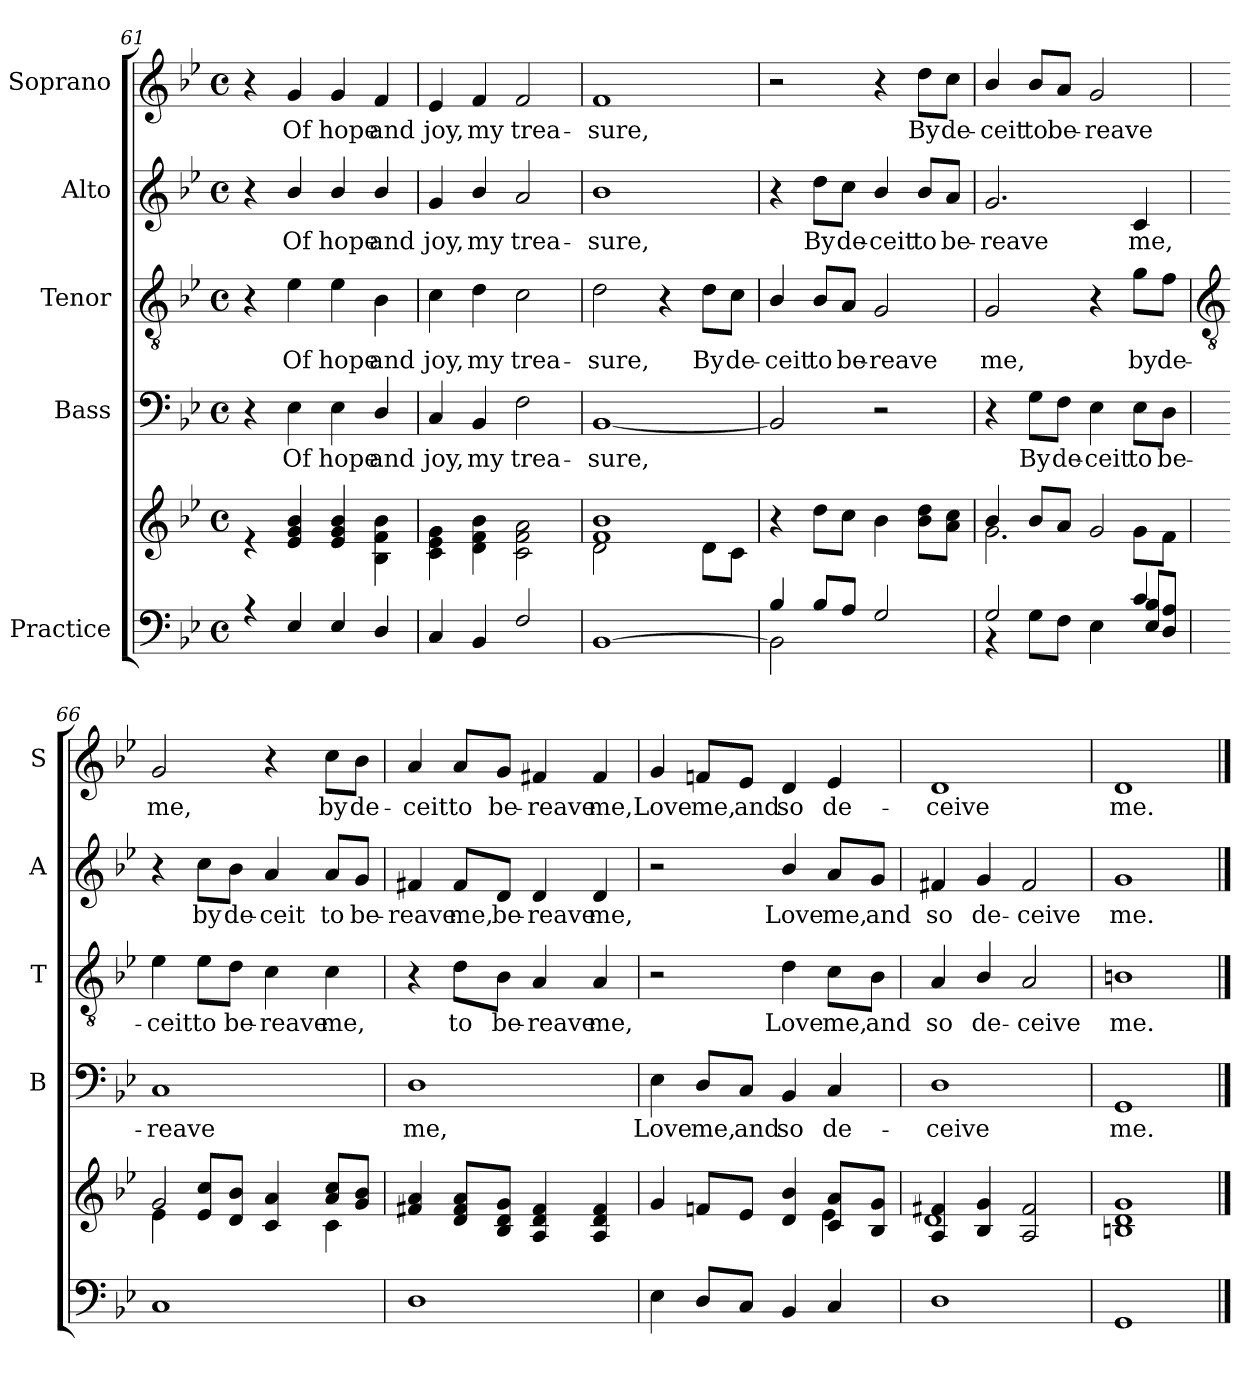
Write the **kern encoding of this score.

**kern	**kern	**kern	**text	**kern	**text	**kern	**text	**kern	**text
*part5	*part5	*part4	*part4	*part3	*part3	*part2	*part2	*part1	*part1
*staff6	*staff5	*staff4	*staff4	*staff3	*staff3	*staff2	*staff2	*staff1	*staff1
*I"Practice	*	*I"Bass	*	*I"Tenor	*	*I"Alto	*	*I"Soprano	*
*	*	*I'B	*	*I'T	*	*I'A	*	*I'S	*
*clefF4	*clefG2	*clefF4	*	*clefGv2	*	*clefG2	*	*clefG2	*
*k[b-e-]	*k[b-e-]	*k[b-e-]	*	*k[b-e-]	*	*k[b-e-]	*	*k[b-e-]	*
*B-:	*B-:	*B-:	*	*B-:	*	*B-:	*	*B-:	*
*M4/4	*M4/4	*M4/4	*	*M4/4	*	*M4/4	*	*M4/4	*
*met(c)	*met(c)	*met(c)	*	*met(c)	*	*met(c)	*	*met(c)	*
=61	=61	=61	=61	=61	=61	=61	=61	=61	=61
*^	*^	*	*	*	*	*	*	*	*
4r	1ryy	1ryy	4r	4r	.	4r	.	4r	.	4r	.
!	!	!	!	!	!LO:LY:b	!	!LO:LY:b	!	!LO:LY:b	!	!LO:LY:b
4E-	.	.	4e-/ 4g/ 4b-/	4E-	Of	4e-	Of	4b-/	Of	4g	Of
!	!	!	!	!	!LO:LY:b	!	!LO:LY:b	!	!LO:LY:b	!	!LO:LY:b
4E-	.	.	4e-/ 4g/ 4b-/	4E-	hope	4e-	hope	4b-/	hope	4g	hope
!	!	!	!	!	!LO:LY:b	!	!LO:LY:b	!	!LO:LY:b	!	!LO:LY:b
4D/	.	.	4B- 4f 4b-	4D/	and	4B-	and	4b-/	and	4f	and
=62	=62	=62	=62	=62	=62	=62	=62	=62	=62	=62	=62
!	!	!	!	!	!LO:LY:b	!	!LO:LY:b	!	!LO:LY:b	!	!LO:LY:b
4C/	1ryy	1ryy	4c 4e- 4g	4C/	joy,	4c	joy,	4g	joy,	4e-	joy,
!	!	!	!	!	!LO:LY:b	!	!LO:LY:b	!	!LO:LY:b	!	!LO:LY:b
4BB-	.	.	4d 4f 4b-	4BB-	my	4d	my	4b-/	my	4f	my
!	!	!	!	!	!LO:LY:b	!	!LO:LY:b	!	!LO:LY:b	!	!LO:LY:b
2F	.	.	2c 2f 2a	2F	trea-	2c	trea-	2a	trea-	2f	trea-
=63	=63	=63	=63	=63	=63	=63	=63	=63	=63	=63	=63
*	*	*	*^	*	*	*	*	*	*	*	*
!	!	!	!	!	!	!LO:LY:b	!	!LO:LY:b	!	!LO:LY:b	!	!LO:LY:b
2ryy	[1BB-\	1ryy	1f 1b-	2d\	[1BB-	-sure,	2d	-sure,	1b-	-sure,	1f	-sure,
4ryy	.	.	.	4ryy	.	.	4r	.	.	.	.	.
!	!	!	!	!	!	!	!	!LO:LY:b	!	!	!	!
4ryy	.	.	.	8d\L	.	.	8d\L	By	.	.	.	.
!	!	!	!	!	!	!	!	!LO:LY:b	!	!	!	!
.	.	.	.	8c\J	.	.	8c\J	de-	.	.	.	.
=64	=64	=64	=64	=64	=64	=64	=64	=64	=64	=64	=64	=64
!	!	!	!	!	!	!	!	!LO:LY:b	!	!	!	!
*	*	*	*v	*v	*	*	*	*	*	*	*	*
4B-/	2BB-\]	2ryy	4r	2BB-]	.	4B-/	-ceit	4r	.	2r	.
!	!	!	!	!	!	!	!LO:LY:b	!	!LO:LY:b	!	!
8B-/L	.	.	8ddL	.	.	8B-/L	to	8dd\L	By	.	.
!	!	!	!	!	!	!	!LO:LY:b	!	!LO:LY:b	!	!
8A/J	.	.	8ccJ	.	.	8A/J	be-	8cc\J	de-	.	.
!	!	!	!	!	!	!	!LO:LY:b	!	!LO:LY:b	!	!
2G/	2ryy	4ryy	4b-\	2r	.	2G	-reave	4b-/	-ceit	4r	.
!	!	!	!	!	!	!	!	!	!LO:LY:b	!	!LO:LY:b
.	.	4ryy	8b-\ 8dd\L	.	.	.	.	8b-/L	to	8dd\L	By
!	!	!	!	!	!	!	!	!	!LO:LY:b	!	!LO:LY:b
.	.	.	8a\ 8cc\J	.	.	.	.	8a/J	be-	8cc\J	de-
=65	=65	=65	=65	=65	=65	=65	=65	=65	=65	=65	=65
!	!	!	!	!	!	!	!LO:LY:b	!	!LO:LY:b	!	!LO:LY:b
2G/	4r	4b-/	2.g\	4r	.	2G	me,	2.g	-reave	4b-/	-ceit
!	!	!	!	!	!LO:LY:b	!	!	!	!	!	!LO:LY:b
.	8G\L	8b-/L	.	8G\L	By	.	.	.	.	8b-/L	to
!	!	!	!	!	!LO:LY:b	!	!	!	!	!	!LO:LY:b
.	8F\J	8a/J	.	8F\J	de-	.	.	.	.	8a/J	be-
!	!	!	!	!	!LO:LY:b	!	!	!	!	!	!LO:LY:b
4ryy	4E-\	2g	.	4E-	-ceit	4r	.	.	.	2g	-reave
!	!	!	!	!	!LO:LY:b	!	!LO:LY:b	!	!LO:LY:b	!	!
4c/	8E-\ 8B-\L	.	8g\L	8E-\L	to	8g\L	by	4c	me,	.	.
!	!	!	!	!	!LO:LY:b	!	!LO:LY:b	!	!	!	!
.	8D/ 8A/J	.	8f\J	8D\J	be-	8f\J	de-	.	.	.	.
*v	*v	*	*	*	*	*	*	*	*	*	*
!!LO:LB:g=z
=66	=66	=66	=66	=66	=66	=66	=66	=66	=66	=66
*	*	*	*	*	*clefGv2	*	*	*	*	*
*^	*	*	*	*	*	*	*	*	*	*
!	!	!	!	!	!LO:LY:b	!	!LO:LY:b	!	!	!	!LO:LY:b
*v	*v	*	*	*	*	*	*	*	*	*	*
1C	2g/	4e-\	1C	-reave	4e-	-ceit	4r	.	2g	me,
!	!	!	!	!	!	!LO:LY:b	!	!LO:LY:b	!	!
.	.	8e-\ 8cc\L	.	.	8e-\L	to	8cc\L	by	.	.
!	!	!	!	!	!	!LO:LY:b	!	!LO:LY:b	!	!
.	.	8d/ 8b-/J	.	.	8d\J	be-	8b-\J	de-	.	.
!	!	!	!	!	!	!LO:LY:b	!	!LO:LY:b	!	!
.	4c/ 4a/	4ryy	.	.	4c	-reave	4a/	-ceit	4r	.
!	!	!	!	!	!	!LO:LY:b	!	!LO:LY:b	!	!LO:LY:b
.	8a/ 8cc/L	4c\	.	.	4c	me,	8a/L	to	8cc\L	by
!	!	!	!	!	!	!	!	!LO:LY:b	!	!LO:LY:b
.	8g/ 8b-/J	.	.	.	.	.	8g/J	be-	8b-\J	de-
=67	=67	=67	=67	=67	=67	=67	=67	=67	=67	=67
!	!	!	!	!LO:LY:b	!	!	!	!LO:LY:b	!	!LO:LY:b
1D	4f#X/ 4a/	1ryy	1D	me,	4r	.	4f#X	-reave	4a/	-ceit
!	!	!	!	!	!	!LO:LY:b	!	!LO:LY:b	!	!LO:LY:b
.	8d/ 8f#/ 8a/L	.	.	.	8d\L	to	8f#/L	me,	8a/L	to
!	!	!	!	!	!	!LO:LY:b	!	!LO:LY:b	!	!LO:LY:b
.	8B-/ 8d/ 8g/J	.	.	.	8B-\J	be-	8d/J	be-	8g/J	be-
!	!	!	!	!	!	!LO:LY:b	!	!LO:LY:b	!	!LO:LY:b
.	4A/ 4d/ 4f#/	.	.	.	4A	-reave	4d	-reave	4f#X	-reave
!	!	!	!	!	!	!LO:LY:b	!	!LO:LY:b	!	!LO:LY:b
.	4A/ 4d/ 4f#/	.	.	.	4A	me,	4d	me,	4f#	me,
=68	=68	=68	=68	=68	=68	=68	=68	=68	=68	=68
!	!	!	!	!LO:LY:b	!	!	!	!	!	!LO:LY:b
4E-	4g/	2ryy	4E-	Love	2r	.	2r	.	4g	Love
!	!	!	!	!LO:LY:b	!	!	!	!	!	!LO:LY:b
8D/L	8fnL	.	8D/L	me,	.	.	.	.	8fn/L	me,
!	!	!	!	!LO:LY:b	!	!	!	!	!	!LO:LY:b
8CJ	8e-J	.	8C/J	and	.	.	.	.	8e-/J	and
!	!	!	!	!LO:LY:b	!	!LO:LY:b	!	!LO:LY:b	!	!LO:LY:b
4BB-	4d/ 4b-/	4ryy	4BB-	so	4d	Love	4b-/	Love	4d	so
!	!	!	!	!LO:LY:b	!	!LO:LY:b	!	!LO:LY:b	!	!LO:LY:b
4C	8c/ 8a/L	4e-\	4C	de-	8c\L	me,	8a/L	me,	4e-	de-
!	!	!	!	!	!	!LO:LY:b	!	!LO:LY:b	!	!
.	8B-/ 8g/J	.	.	.	8B-\J	and	8g/J	and	.	.
=69	=69	=69	=69	=69	=69	=69	=69	=69	=69	=69
!	!	!	!	!LO:LY:b	!	!LO:LY:b	!	!LO:LY:b	!	!LO:LY:b
1D	4A/ 4f#X/	1d\	1D	-ceive	4A	so	4f#X	so	1d	-ceive
!	!	!	!	!	!	!LO:LY:b	!	!LO:LY:b	!	!
.	4B-/ 4g/	.	.	.	4B-/	de-	4g	de-	.	.
!	!	!	!	!	!	!LO:LY:b	!	!LO:LY:b	!	!
.	2A/ 2f#/	.	.	.	2A	-ceive	2f#	-ceive	.	.
=70	=70	=70	=70	=70	=70	=70	=70	=70	=70	=70
!	!	!	!	!LO:LY:b	!	!LO:LY:b	!	!LO:LY:b	!	!LO:LY:b
1GG	1Bn/ 1d/ 1g/	1ryy	1GG	me.	1Bn	me.	1g	me.	1d	me.
*	*v	*v	*	*	*	*	*	*	*	*
==	==	==	==	==	==	==	==	==	==
*-	*-	*-	*-	*-	*-	*-	*-	*-	*-
